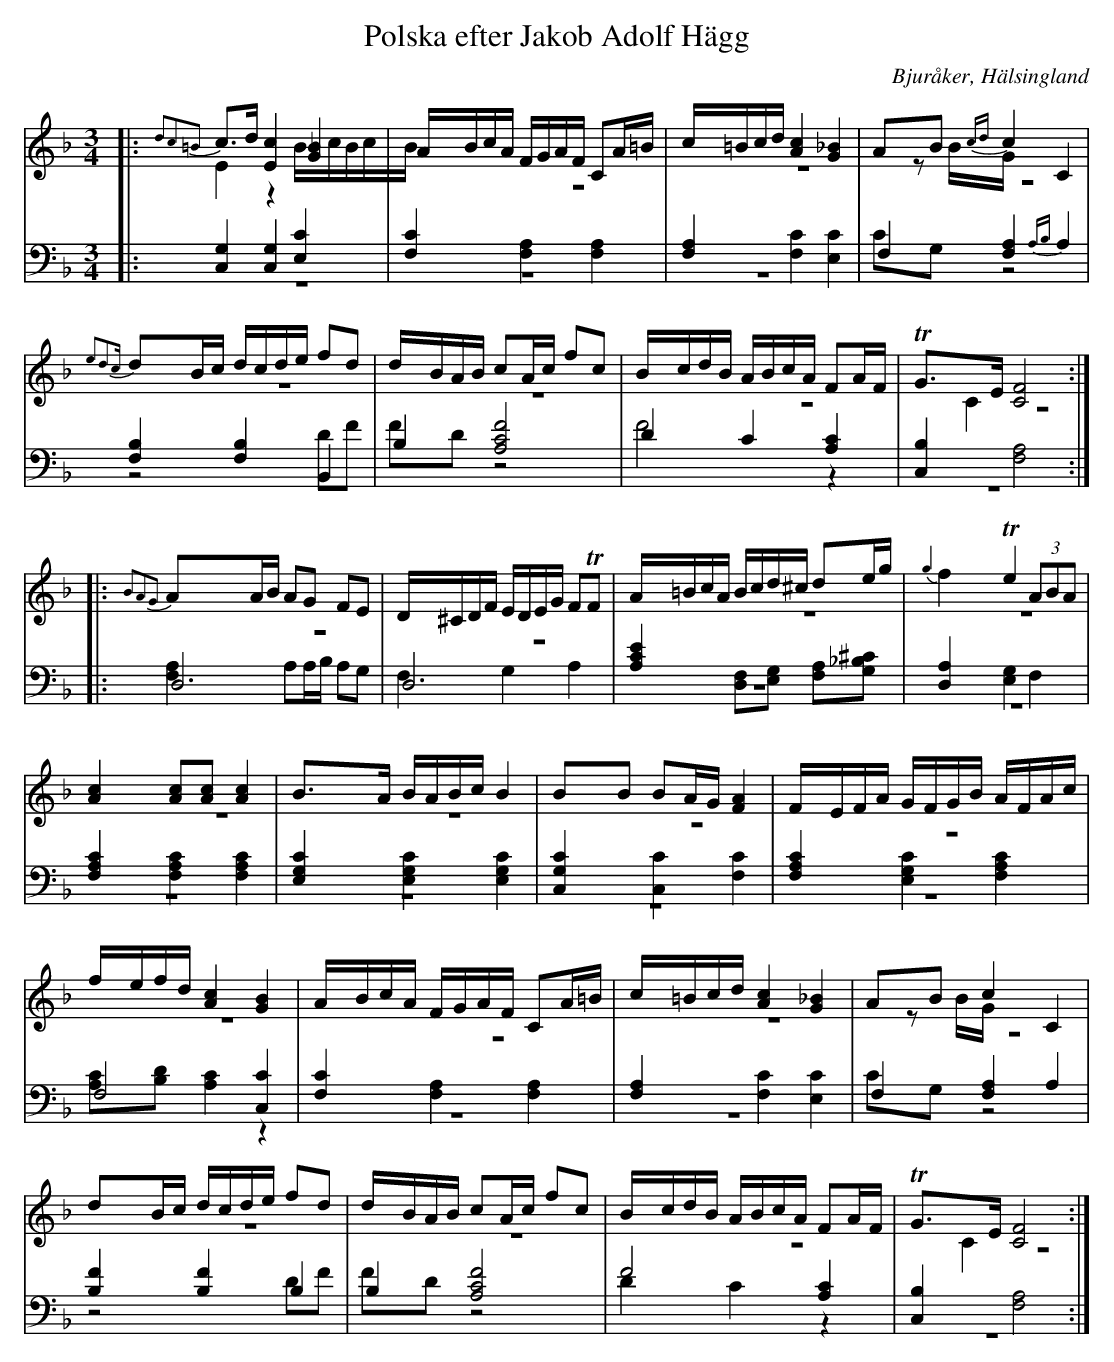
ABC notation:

X:1
T: Polska efter Jakob Adolf Hägg
O: Bjuråker, Hälsingland
M: 3/4
L: 1/16
K: F
V:1
V:2 merge
V:3
V:4 merge
V:1
|: {d2c2=B2}c2>d2 [E4c4] [G4_B4]|ABcA FGAF C2A=B|c=Bcd [A4c4] [G4_B4]|A2B2 {cd}c4 C4 |
{e2d2c}d2Bc dcde f2d2|dBAB c2Ac f2c2|BcdB ABcA F2AF|TG2>E2 [C8F8]:|
|:{B2A2G2}A2AB A2G2 F2E2|D^CDF EDEG F2TF2|A=BcA Bcd^c d2eg|{g2}f4 Te4 (3A2B2A2 |
[A4c4] [A2c2][A2c2] [A4c4]|B2>A2 BABc B4|B2B2 B2AG [F4A4]|FEFA GFGB AFAc|
fefd [A4c4] [G4B4]|ABcA FGAF C2A=B|c=Bcd [A4c4] [G4_B4]|A2B2 c4 C4 |
d2Bc dcde f2d2|dBAB c2Ac f2c2|BcdB ABcA F2AF|TG2>E2 [C8F8]:|
V:2
|:E4 z4 B4/5c4/5B4/5c4/5B4/5|z12|z12|z2BG z8 |
z12|z12|z12|C4 z8:|
|:z12|z12|z12|z12 |
z12|z12|z12|z12|
z12|z12|z12|z2BG z8 |
z12|z12|z12|C4 z8:|
V:3 clef=bass
|: [C,4G,4] [C,4G,4] [E,4C4]|[F,4C4] [F,4A,4] [F,4A,4]|[F,4A,4] [F,4C4] [E,4C4]| F,4 [F,4A,4] {A,B,}A,4|
[B,4F,4] [B,4F,4] B,,4|B,4 [A,8C8F8]|D4 C4 [A,4C4]|[C,4B,4] [F,8A,8]:|
|:D,12|D,12|[A,4C4E4] [D,2F,2][E,2G,2] [F,2A,2][^C2G,2_B,2]|
[D,4A,4] [E,4G,4] F,4|[F,4A,4C4] [F,4A,4C4] [F,4A,4C4]|[E,4G,4C4] [E,4G,4C4] [E,4G,4C4]|[C,4G,4C4] [C,4C4] [F,4C4]|
[F,4A,4C4] [E,4G,4C4] [F,4A,4C4]|F,8 [C,4C4]|[F,4C4] [F,4A,4] [F,4A,4]|[F,4A,4] [F,4C4] [E,4C4]|
F,4 [F,4A,4] A,4|[B,4F4] [B,4F4] B,4|B,4 [A,8C8F8]|F8  [A,4C4]|[C,4B,4] [F,8A,8]:|
V:4 clef=bass
|:z12|z12|z12|C2G,2 z8 |
z8 D2F2|F2D2 z8|F8 z4|z12:|
|:[F,4A,4] A,2A,B, A,2G,2|F,4 G,4 A,4|z12|z12 |
z12|z12|z12|z12|
[A,2C2][B,2D2] [A,4C4] z4|z12|z12|C2G,2 z8 |
z8 D2F2|F2D2 z8|D4 C4 z4|z12:|
